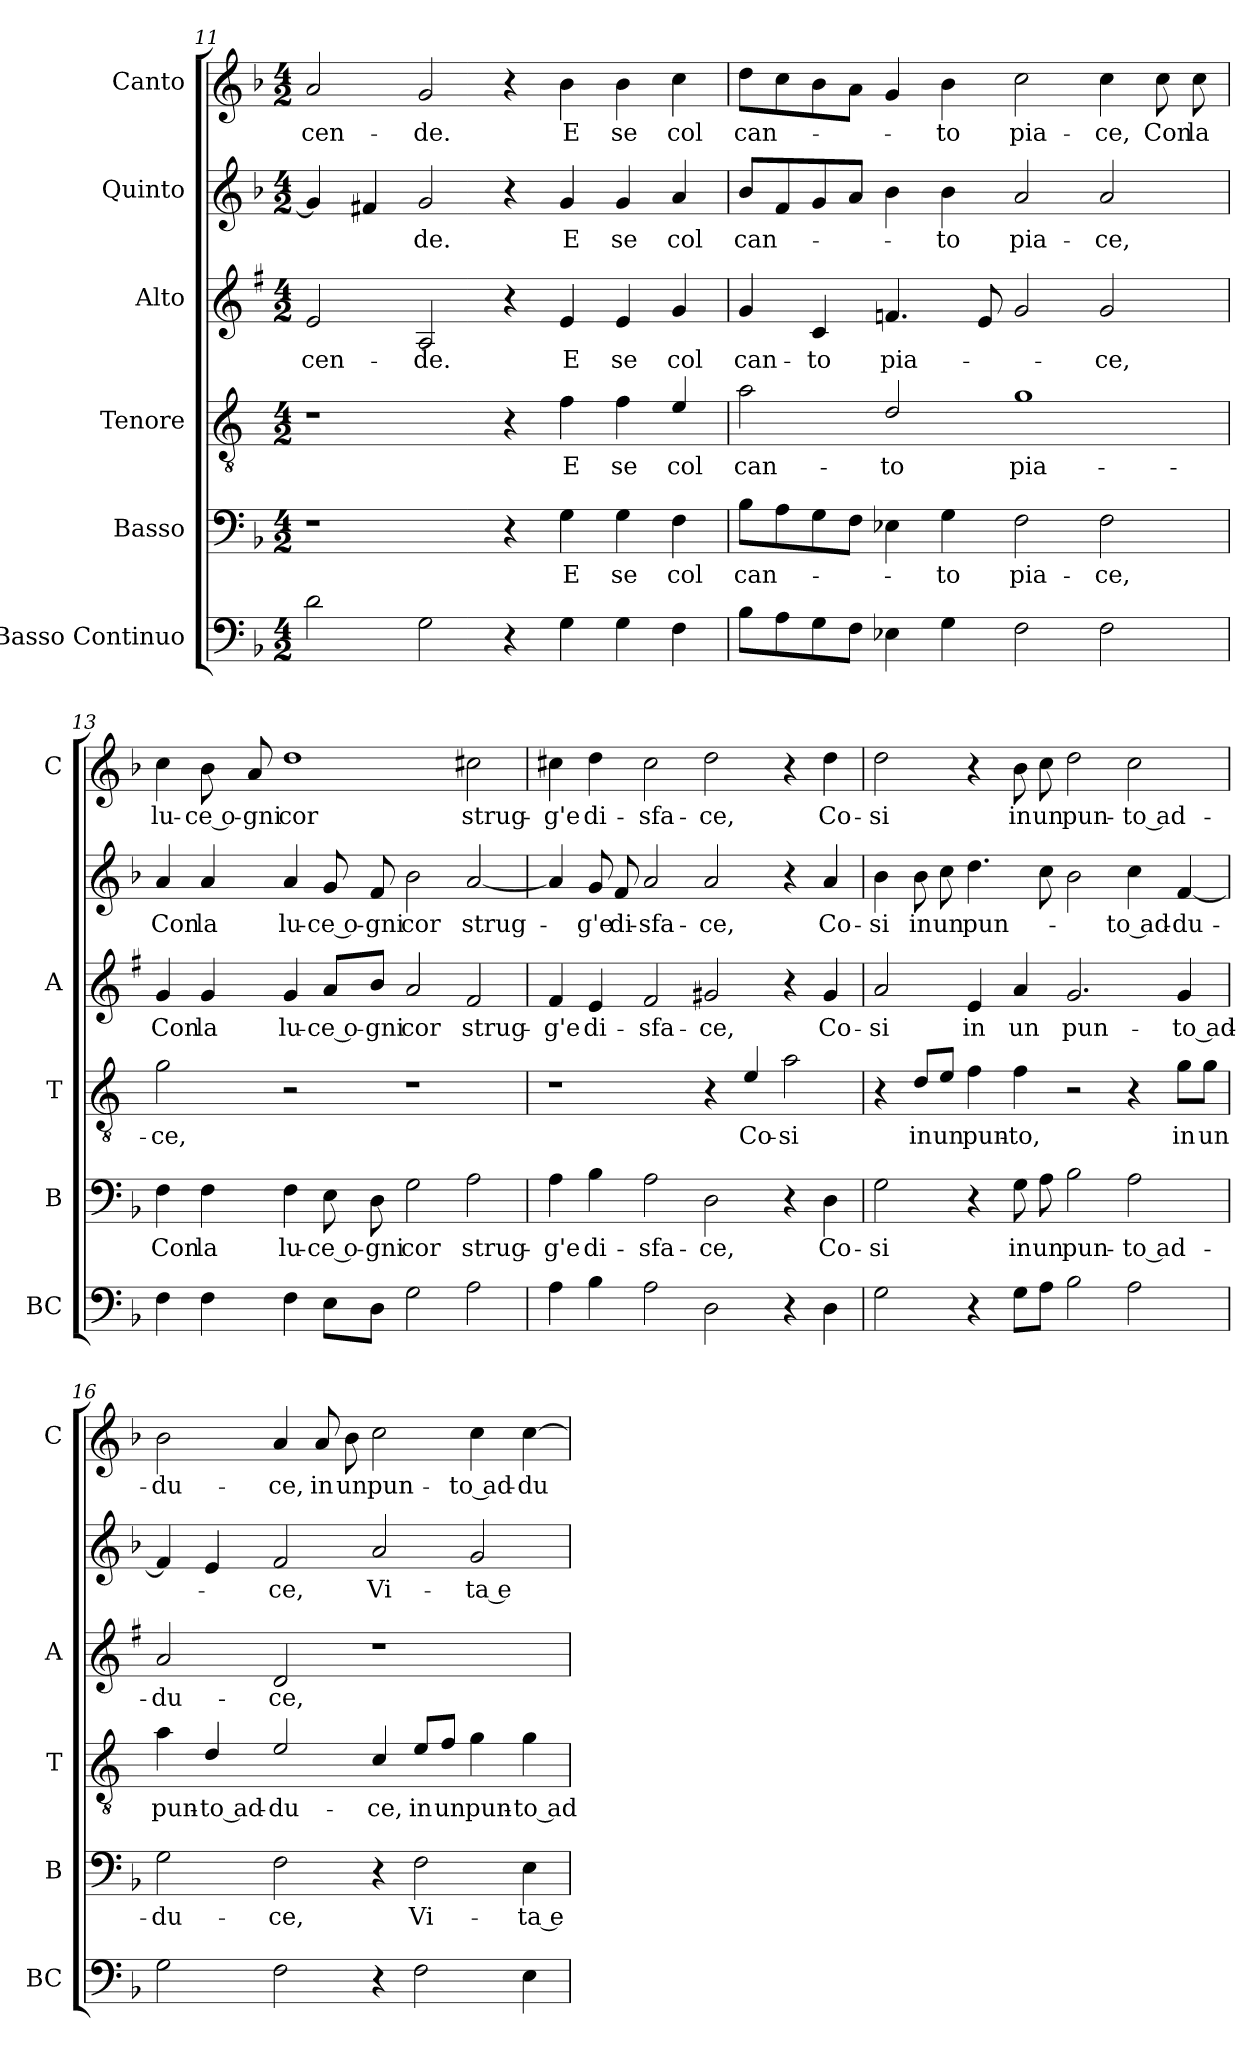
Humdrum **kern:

**kern	**kern	**text	**kern	**text	**kern	**text	**kern	**text	**kern	**text
*part6	*part5	*part5	*part4	*part4	*part3	*part3	*part2	*part2	*part1	*part1
*staff6	*staff5	*staff5	*staff4	*staff4	*staff3	*staff3	*staff2	*staff2	*staff1	*staff1
*I"Basso Continuo	*I"Basso	*	*I"Tenore	*	*I"Alto	*	*I"Quinto	*	*I"Canto	*
*I'BC	*I'B	*	*I'T	*	*I'A	*	*	*	*I'C	*
*clefF4	*clefF4	*	*clefGv2	*	*clefG2	*	*clefG2	*	*clefG2	*
*	*	*	*ITrd4c7	*	*ITrd1c2	*	*	*	*	*
*k[b-]	*k[b-]	*	*k[b-]	*	*k[b-]	*	*k[b-]	*	*k[b-]	*
*F:	*F:	*	*F:	*	*F:	*	*F:	*	*F:	*
*M4/2	*M4/2	*	*M4/2	*	*M4/2	*	*M4/2	*	*M4/2	*
=11	=11	=11	=11	=11	=11	=11	=11	=11	=11	=11
!	!	!	!	!	!	!LO:LY:b	!	!	!	!LO:LY:b
2d\	1r	.	1r	.	2d/	-cen-	4g/]	.	2a/	-cen-
.	.	.	.	.	.	.	4f#X/	.	.	.
!	!	!	!	!	!	!LO:LY:b	!	!LO:LY:b	!	!LO:LY:b
2G\	.	.	.	.	2G/	-de.	2g/	-de.	2g/	-de.
4r	4r	.	4r	.	4r	.	4r	.	4r	.
!	!	!LO:LY:b	!	!LO:LY:b	!	!LO:LY:b	!	!LO:LY:b	!	!LO:LY:b
4G\	4G\	E	4B-\	E	4d/	E	4g/	E	4b-\	E
!	!	!LO:LY:b	!	!LO:LY:b	!	!LO:LY:b	!	!LO:LY:b	!	!LO:LY:b
4G\	4G\	se	4B-\	se	4d/	se	4g/	se	4b-\	se
!	!	!LO:LY:b	!	!LO:LY:b	!	!LO:LY:b	!	!LO:LY:b	!	!LO:LY:b
4F\	4F\	col	4A/	col	4f/	col	4a/	col	4cc\	col
!!LO:LB:g=z
=12	=12	=12	=12	=12	=12	=12	=12	=12	=12	=12
!	!	!LO:LY:b	!	!LO:LY:b	!	!LO:LY:b	!	!LO:LY:b	!	!LO:LY:b
8B-\L	8B-\L	can-	2d\	can-	4f/	can-	8b-/L	can-	8dd\L	can-
8A\	8A\	.	.	.	.	.	8f/	.	8cc\	.
!	!	!	!	!	!	!LO:LY:b	!	!	!	!
8G\	8G\	.	.	.	4B-/	-to	8g/	.	8b-\	.
8F\J	8F\J	.	.	.	.	.	8a/J	.	8a\J	.
!	!	!	!	!LO:LY:b	!	!LO:LY:b	!	!	!	!
4E-X\	4E-X\	.	2G/	-to	4.e-X/	pia-	4b-\	.	4g/	.
!	!	!LO:LY:b	!	!	!	!	!	!LO:LY:b	!	!LO:LY:b
4G\	4G\	-to	.	.	.	.	4b-\	-to	4b-\	-to
.	.	.	.	.	8d/	.	.	.	.	.
!	!	!LO:LY:b	!	!LO:LY:b	!	!	!	!LO:LY:b	!	!LO:LY:b
2F\	2F\	pia-	1c	pia-	2f/	.	2a/	pia-	2cc\	pia-
!	!	!LO:LY:b	!	!	!	!LO:LY:b	!	!LO:LY:b	!	!LO:LY:b
2F\	2F\	-ce,	.	.	2f/	-ce,	2a/	-ce,	4cc\	-ce,
!	!	!	!	!	!	!	!	!	!	!LO:LY:b
.	.	.	.	.	.	.	.	.	8cc\	Con
!	!	!	!	!	!	!	!	!	!	!LO:LY:b
.	.	.	.	.	.	.	.	.	8cc\	la
=13	=13	=13	=13	=13	=13	=13	=13	=13	=13	=13
!	!	!LO:LY:b	!	!LO:LY:b	!	!LO:LY:b	!	!LO:LY:b	!	!LO:LY:b
4F\	4F\	Con	2c\	-ce,	4f/	Con	4a/	Con	4cc\	lu-
!	!	!LO:LY:b	!	!	!	!LO:LY:b	!	!LO:LY:b	!	!LO:LY:b
4F\	4F\	la	.	.	4f/	la	4a/	la	8b-\	-ce o-
!	!	!	!	!	!	!	!	!	!	!LO:LY:b
.	.	.	.	.	.	.	.	.	8a/	-gni
!	!	!LO:LY:b	!	!	!	!LO:LY:b	!	!LO:LY:b	!	!LO:LY:b
4F\	4F\	lu-	2r	.	4f/	lu-	4a/	lu-	1dd	cor
!	!	!LO:LY:b	!	!	!	!LO:LY:b	!	!LO:LY:b	!	!
8E\L	8E\	-ce o-	.	.	8g/L	-ce o-	8g/	-ce o-	.	.
!	!	!LO:LY:b	!	!	!	!LO:LY:b	!	!LO:LY:b	!	!
8D\J	8D\	-gni	.	.	8a/J	-gni	8f/	-gni	.	.
!	!	!LO:LY:b	!	!	!	!LO:LY:b	!	!LO:LY:b	!	!
2G\	2G\	cor	1r	.	2g/	cor	2b-\	cor	.	.
!	!	!LO:LY:b	!	!	!	!LO:LY:b	!	!LO:LY:b	!	!LO:LY:b
2A\	2A\	strug-	.	.	2e/	strug-	[2a/	strug-	2cc#X\	strug-
=14	=14	=14	=14	=14	=14	=14	=14	=14	=14	=14
!	!	!LO:LY:b	!	!	!	!LO:LY:b	!	!	!	!LO:LY:b
4A\	4A\	-g'e	1r	.	4e/	-g'e	4a/]	.	4cc#X\	-g'e
!	!	!LO:LY:b	!	!	!	!LO:LY:b	!	!LO:LY:b	!	!LO:LY:b
4B-\	4B-\	di-	.	.	4d/	di-	8g/	-g'e	4dd\	di-
!	!	!	!	!	!	!	!	!LO:LY:b	!	!
.	.	.	.	.	.	.	8f/	di-	.	.
!	!	!LO:LY:b	!	!	!	!LO:LY:b	!	!LO:LY:b	!	!LO:LY:b
2A\	2A\	-sfa-	.	.	2e/	-sfa-	2a/	-sfa-	2cc#\	-sfa-
!	!	!LO:LY:b	!	!	!	!LO:LY:b	!	!LO:LY:b	!	!LO:LY:b
2D\	2D\	-ce,	4r	.	2f#X/	-ce,	2a/	-ce,	2dd\	-ce,
!	!	!	!	!LO:LY:b	!	!	!	!	!	!
.	.	.	4A/	Co-	.	.	.	.	.	.
!	!	!	!	!LO:LY:b	!	!	!	!	!	!
4r	4r	.	2d\	-si	4r	.	4r	.	4r	.
!	!	!LO:LY:b	!	!	!	!LO:LY:b	!	!LO:LY:b	!	!LO:LY:b
4D\	4D\	Co-	.	.	4f#/	Co-	4a/	Co-	4dd\	Co-
!!LO:LB:g=z
=15	=15	=15	=15	=15	=15	=15	=15	=15	=15	=15
!	!	!LO:LY:b	!	!	!	!LO:LY:b	!	!LO:LY:b	!	!LO:LY:b
2G\	2G\	-si	4r	.	2g/	-si	4b-\	-si	2dd\	-si
!	!	!	!	!LO:LY:b	!	!	!	!LO:LY:b	!	!
.	.	.	8G/L	in	.	.	8b-\	in	.	.
!	!	!	!	!LO:LY:b	!	!	!	!LO:LY:b	!	!
.	.	.	8A/J	un	.	.	8cc\	un	.	.
!	!	!	!	!LO:LY:b	!	!LO:LY:b	!	!LO:LY:b	!	!
4r	4r	.	4B-\	pun-	4d/	in	4.dd\	pun-	4r	.
!	!	!LO:LY:b	!	!LO:LY:b	!	!LO:LY:b	!	!	!	!LO:LY:b
8G\L	8G\	in	4B-\	-to,	4g/	un	.	.	8b-\	in
!	!	!LO:LY:b	!	!	!	!	!	!	!	!LO:LY:b
8A\J	8A\	un	.	.	.	.	8cc\	.	8cc\	un
!	!	!LO:LY:b	!	!	!	!LO:LY:b	!	!	!	!LO:LY:b
2B-\	2B-\	pun-	2r	.	2.f/	pun-	2b-\	.	2dd\	pun-
!	!	!LO:LY:b	!	!	!	!	!	!LO:LY:b	!	!LO:LY:b
2A\	2A\	-to ad-	4r	.	.	.	4cc\	-to ad-	2cc\	-to ad-
!	!	!	!	!LO:LY:b	!	!LO:LY:b	!	!LO:LY:b	!	!
.	.	.	8c\L	in	4f/	-to ad-	[4f/	-du-	.	.
!	!	!	!	!LO:LY:b	!	!	!	!	!	!
.	.	.	8c\J	un	.	.	.	.	.	.
=16	=16	=16	=16	=16	=16	=16	=16	=16	=16	=16
!	!	!LO:LY:b	!	!LO:LY:b	!	!LO:LY:b	!	!	!	!LO:LY:b
2G\	2G\	-du-	4d\	pun-	2g/	-du-	4f/]	.	2b-\	-du-
!	!	!	!	!LO:LY:b	!	!	!	!	!	!
.	.	.	4G/	-to ad-	.	.	4e/	.	.	.
!	!	!LO:LY:b	!	!LO:LY:b	!	!LO:LY:b	!	!LO:LY:b	!	!LO:LY:b
2F\	2F\	-ce,	2A/	-du-	2c/	-ce,	2f/	-ce,	4a/	-ce,
!	!	!	!	!	!	!	!	!	!	!LO:LY:b
.	.	.	.	.	.	.	.	.	8a/	in
!	!	!	!	!	!	!	!	!	!	!LO:LY:b
.	.	.	.	.	.	.	.	.	8b-\	un
!	!	!	!	!LO:LY:b	!	!	!	!LO:LY:b	!	!LO:LY:b
4r	4r	.	4F/	-ce,	1r	.	2a/	Vi-	2cc\	pun-
!	!	!LO:LY:b	!	!LO:LY:b	!	!	!	!	!	!
2F\	2F\	Vi-	8A/L	in	.	.	.	.	.	.
!	!	!	!	!LO:LY:b	!	!	!	!	!	!
.	.	.	8B-/J	un	.	.	.	.	.	.
!	!	!	!	!LO:LY:b	!	!	!	!LO:LY:b	!	!LO:LY:b
.	.	.	4c\	pun-	.	.	2g/	-ta e	4cc\	-to ad-
!	!	!LO:LY:b	!	!LO:LY:b	!	!	!	!	!	!LO:LY:b
4E\	4E\	-ta e	4c\	-to ad-	.	.	.	.	[4cc\	-du-
=	=	=	=	=	=	=	=	=	=	=
*-	*-	*-	*-	*-	*-	*-	*-	*-	*-	*-
